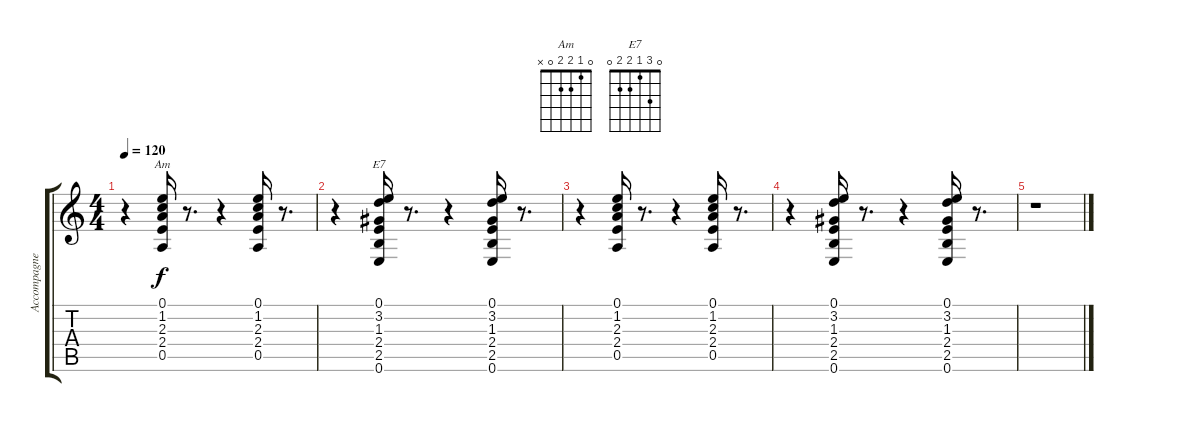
\track ("Accompagnement" "Accompagne") {instrument electricguitarclean}
\staff {score tabs}
\tuning (E4 B3 G3 D3 A2 E2) {hide}
\chord ("Am" 0 1 2 2 0 x)
\chord ("E7" 0 3 1 2 2 0)
\ts (4 4)
\tempo 120
\clef g2
\ks c
r.4{dy f} (0.1 1.2 2.3 2.4 0.5).16{ch "Am"} r.8{d} r.4 (0.1 1.2 2.3 2.4 0.5).16 r.8{d} |
r.4 (0.1 3.2 1.3 2.4 2.5 0.6).16{ch "E7"} r.8{d} r.4 (0.1 3.2 1.3 2.4 2.5 0.6).16 r.8{d} |
r.4 (0.1 1.2 2.3 2.4 0.5).16 r.8{d} r.4 (0.1 1.2 2.3 2.4 0.5).16 r.8{d} |
r.4 (0.1 3.2 1.3 2.4 2.5 0.6).16 r.8{d} r.4 (0.1 3.2 1.3 2.4 2.5 0.6).16 r.8{d} |
r.1
